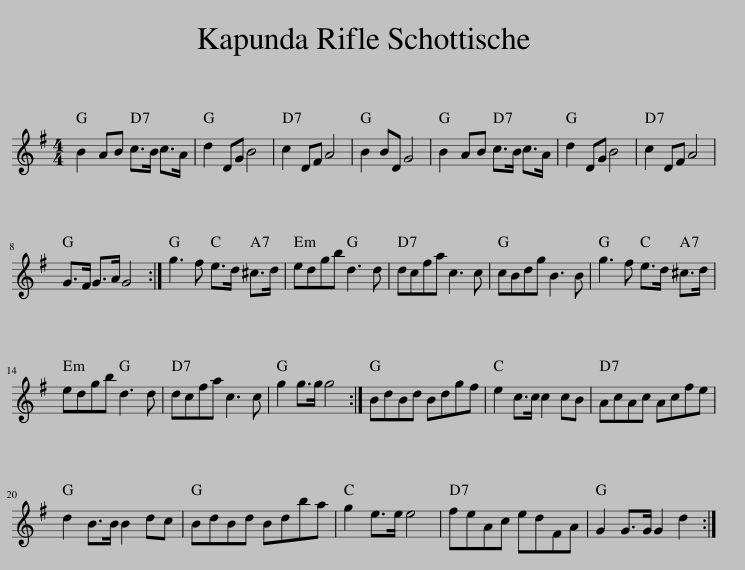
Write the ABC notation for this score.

X:1
L:1/8
M:4/4
I:linebreak $
K:G
V:1 treble
V:1
 B2 AB c>B c>A | d2 DG B4 | c2 DF A4 | B2 BD G4 | B2 AB c>B c>A | %5
 d2 DG B4 | c2 DF A4 |$ G>F G>A G4 :| g3 f e>d ^c>d | edgb d3 d | %10
 dcfa c3 c | cBdg B3 B | g3 f e>d ^c>d |$ edgb d3 d | dcfa c3 c | %15
 g2 g>g g4 :| BdBd Bdgf | e2 c>c c2 cB | AcAc Acfe |$ d2 B>B B2 dc | %20
 BdBd Bdba | g2 e>e e4 | feAc edFA | G2 G>G G2 d2 :| %24
